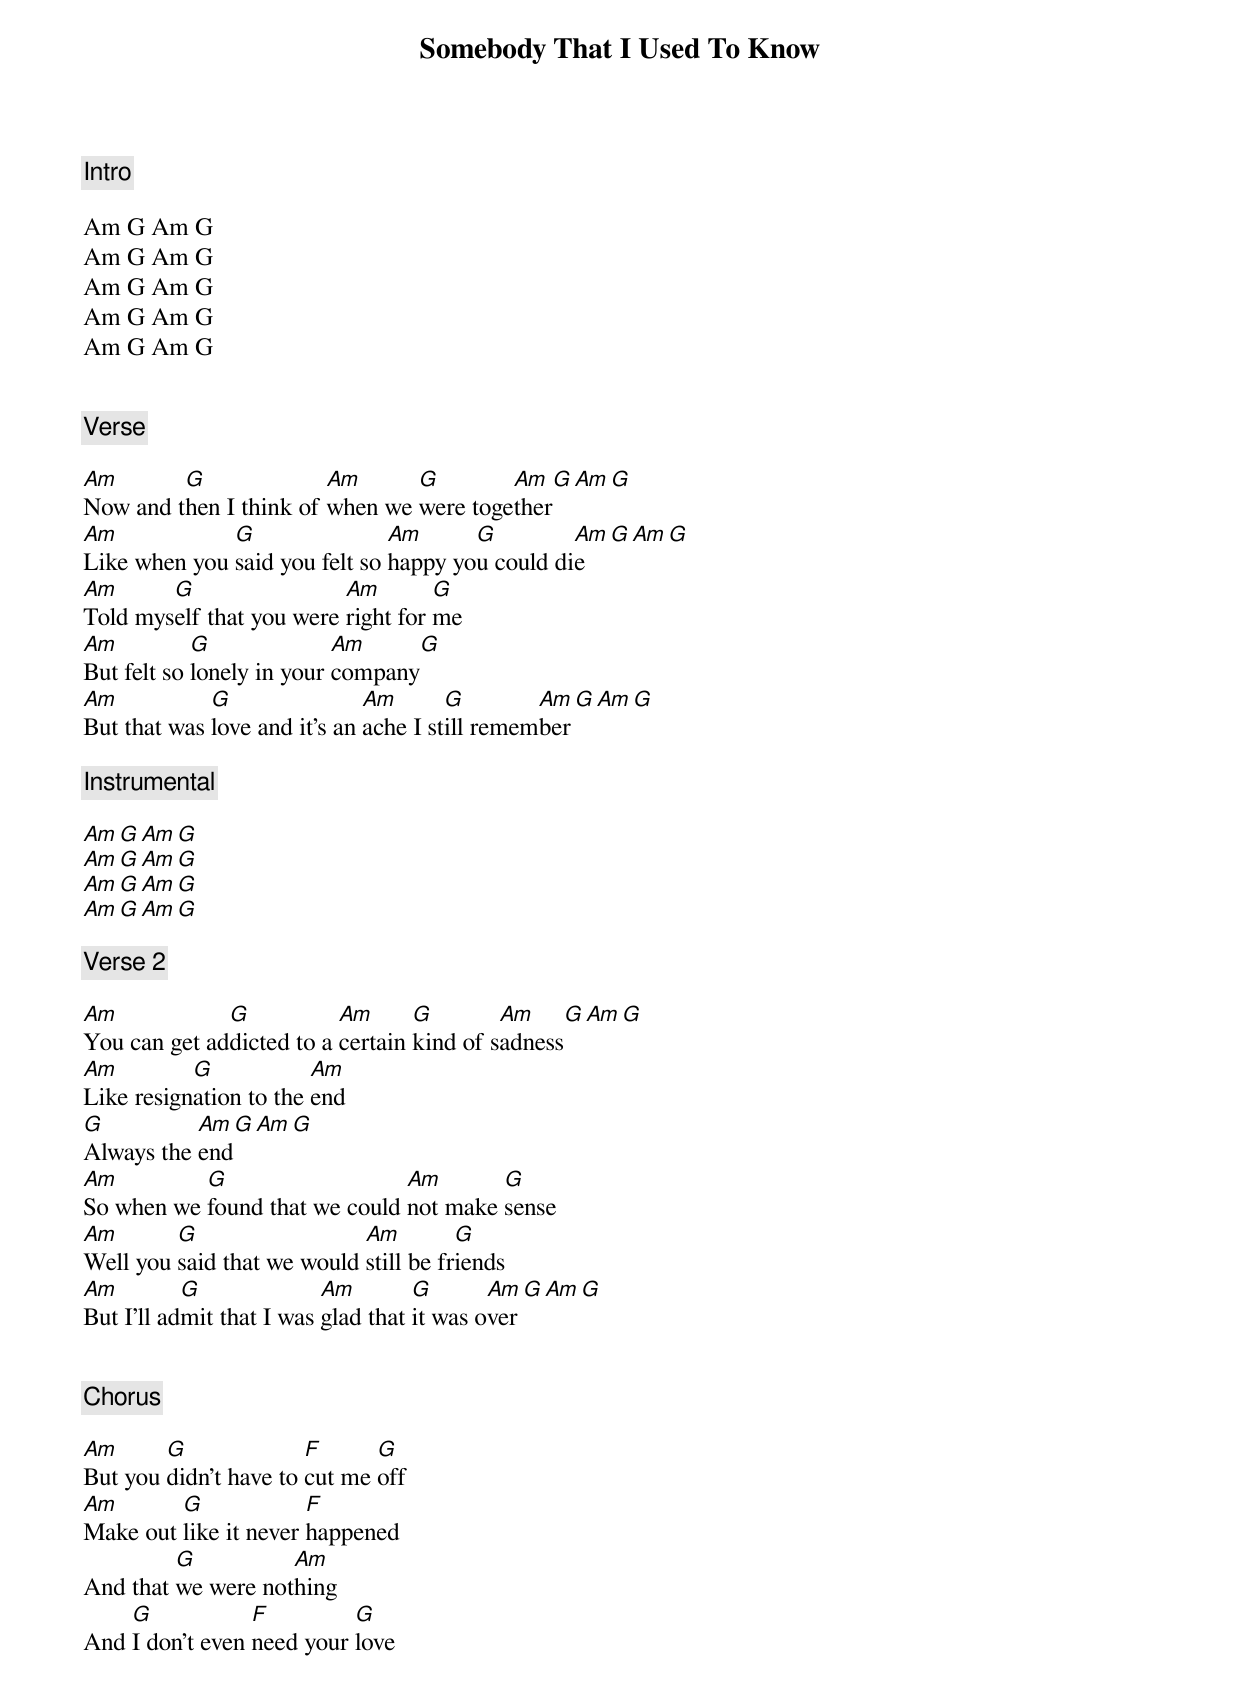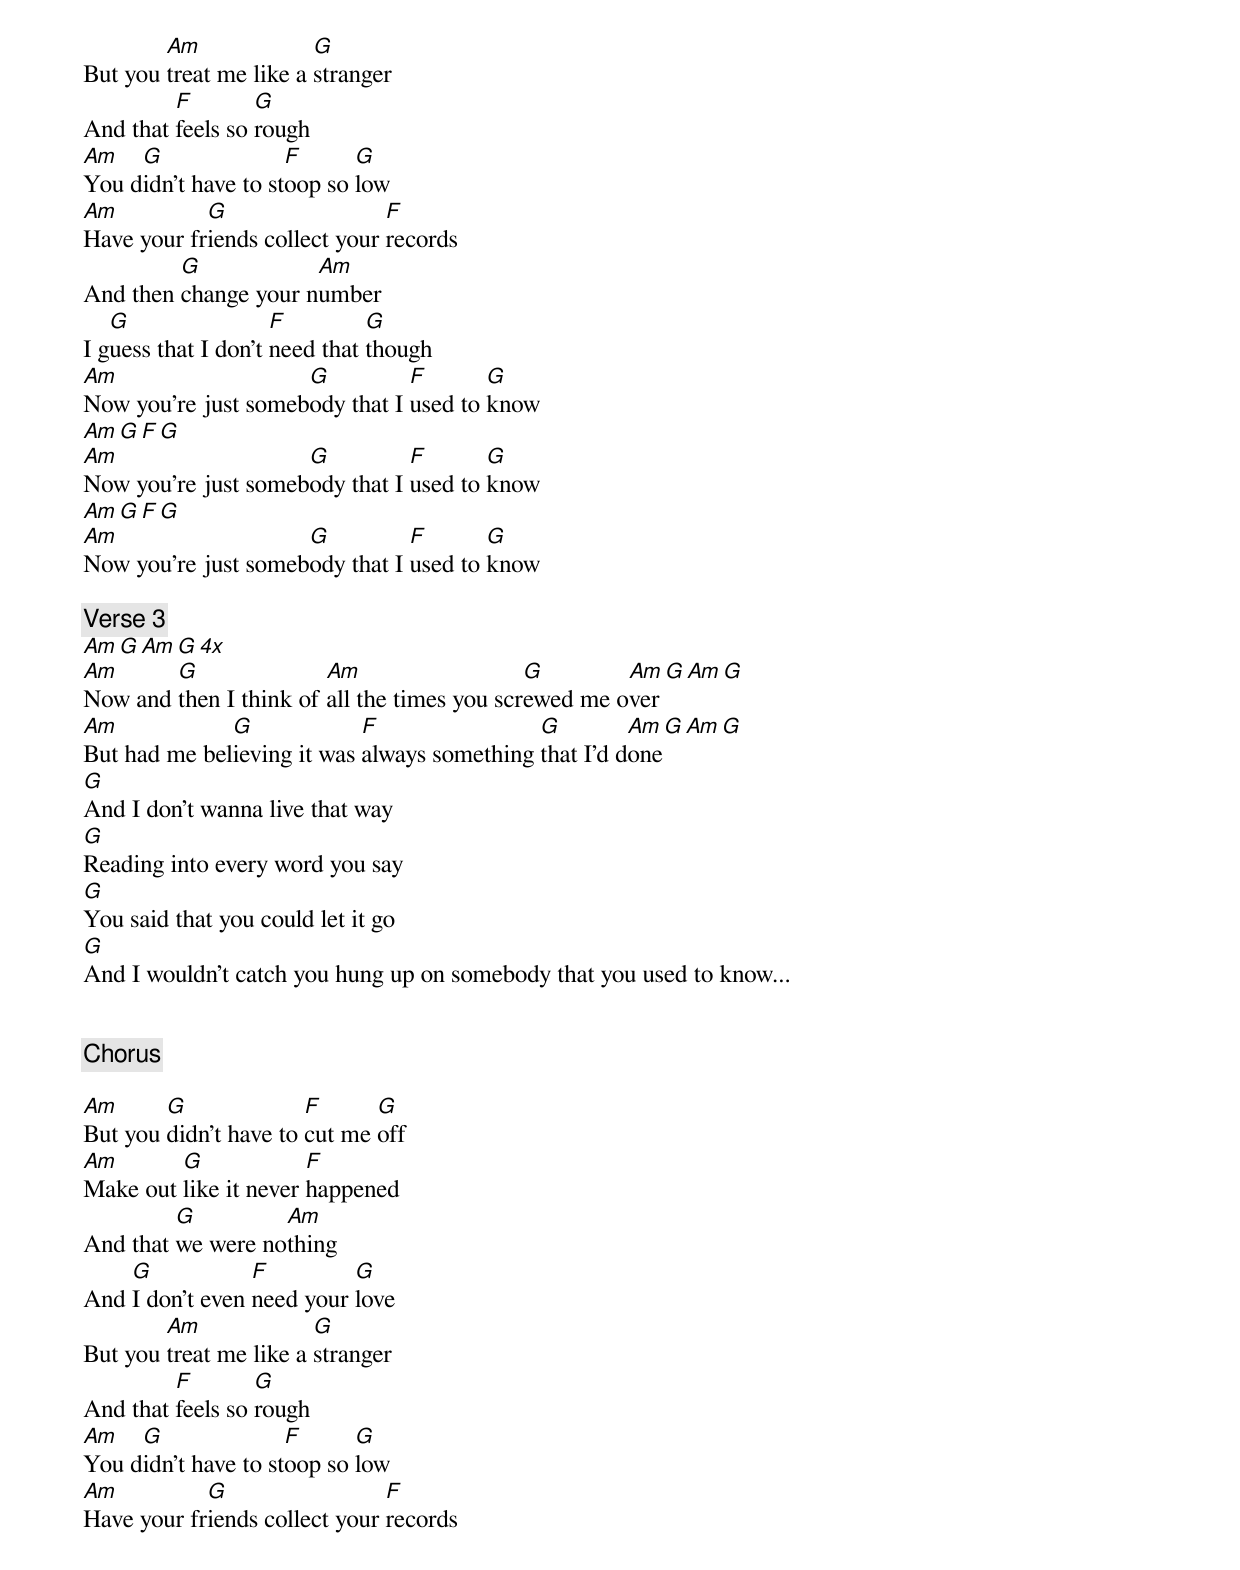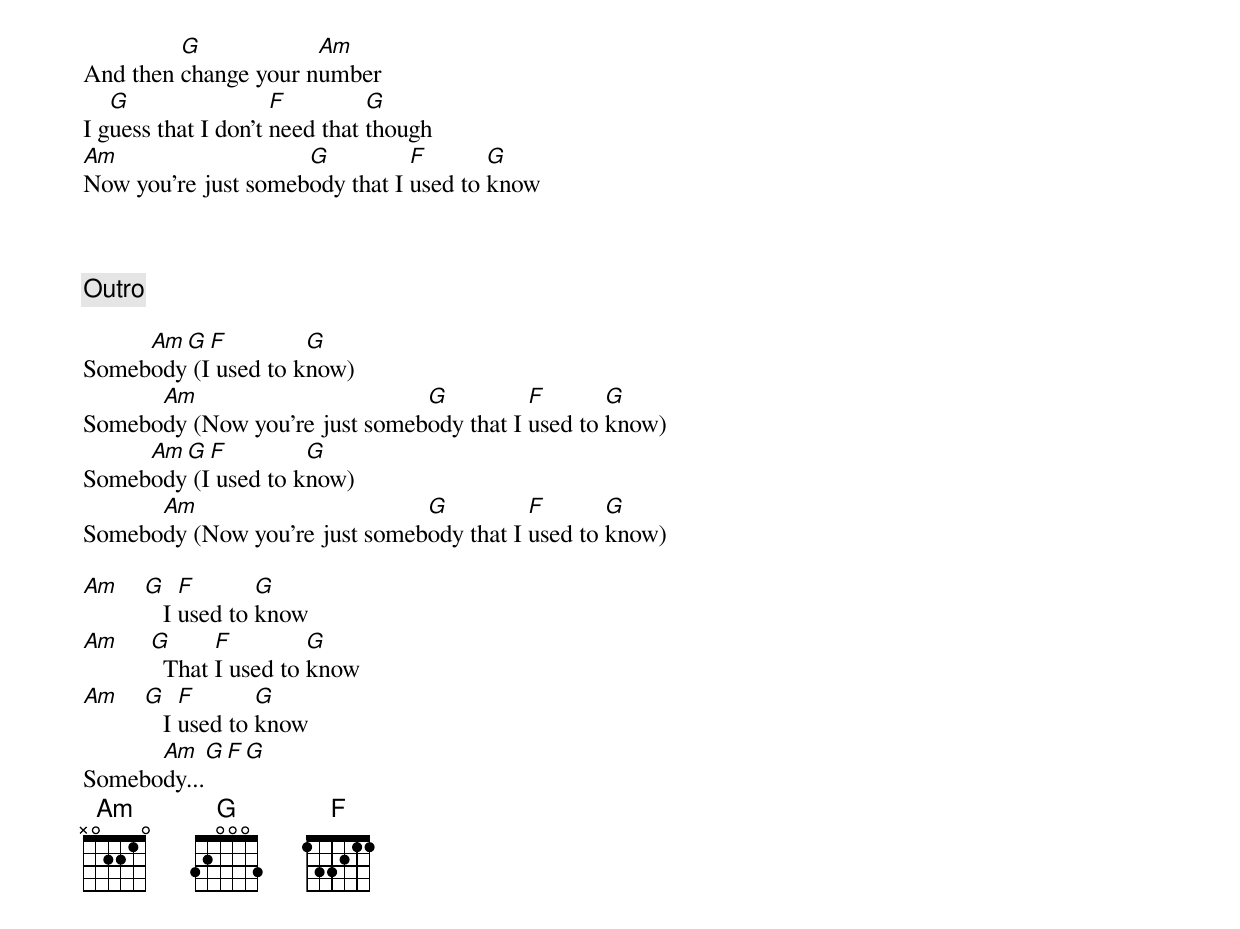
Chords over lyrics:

Somebody That I Used To Know

[Intro]

Am G Am G
Am G Am G
Am G Am G
Am G Am G
Am G Am G


[Verse]

Am       G              Am      G        Am   G Am G
Now and then I think of when we were together
Am            G                Am      G         Am  G Am G
Like when you said you felt so happy you could die
Am      G                 Am        G
Told myself that you were right for me
Am          G              Am     G
But felt so lonely in your company
Am           G                Am       G        Am   G Am G
But that was love and it's an ache I still remember

[Instrumental]

Am G Am G
Am G Am G
Am G Am G
Am G Am G

[Verse 2]

Am            G           Am      G        Am    G Am G
You can get addicted to a certain kind of sadness
Am         G            Am
Like resignation to the end
G          Am  G Am G
Always the end
Am         G                   Am       G
So when we found that we could not make sense
Am       G                  Am         G
Well you said that we would still be friends
Am         G              Am        G       Am   G Am  G
But I'll admit that I was glad that it was over


[Chorus]

Am      G              F      G
But you didn't have to cut me off
Am       G             F
Make out like it never happened
         G          Am
And that we were nothing
    G            F         G
And I don't even need your love
        Am              G
But you treat me like a stranger
         F        G
And that feels so rough
Am   G               F      G
You didn't have to stoop so low
Am          G                  F
Have your friends collect your records
         G            Am
And then change your number
   G                 F         G
I guess that I don't need that though
Am                   G          F       G
Now you're just somebody that I used to know
Am G F G
Am                   G          F       G
Now you're just somebody that I used to know
Am G F G
Am                   G          F       G
Now you're just somebody that I used to know

[Verse 3]
Am G Am G 4x
Am      G               Am                   G        Am  G Am G
Now and then I think of all the times you screwed me over
Am            G             F                G         Am  G Am G
But had me believing it was always something that I'd done
G
And I don't wanna live that way
G
Reading into every word you say
G
You said that you could let it go
G
And I wouldn't catch you hung up on somebody that you used to know...


[Chorus]

Am      G              F      G
But you didn't have to cut me off
Am       G             F
Make out like it never happened
         G         Am
And that we were nothing
    G            F         G
And I don't even need your love
        Am              G
But you treat me like a stranger
         F        G
And that feels so rough
Am   G               F      G
You didn't have to stoop so low
Am          G                  F
Have your friends collect your records
         G            Am
And then change your number
   G                 F         G
I guess that I don't need that though
Am                   G          F       G
Now you're just somebody that I used to know



[Outro]

     Am G  F         G
Somebody (I used to know)
      Am                       G          F       G
Somebody (Now you're just somebody that I used to know)
     Am G  F         G
Somebody (I used to know)
      Am                       G          F       G
Somebody (Now you're just somebody that I used to know)

Am  G    F       G
       I used to know
Am   G      F         G
       That I used to know
Am  G    F       G
       I used to know
      Am    G   F   G
Somebody...
